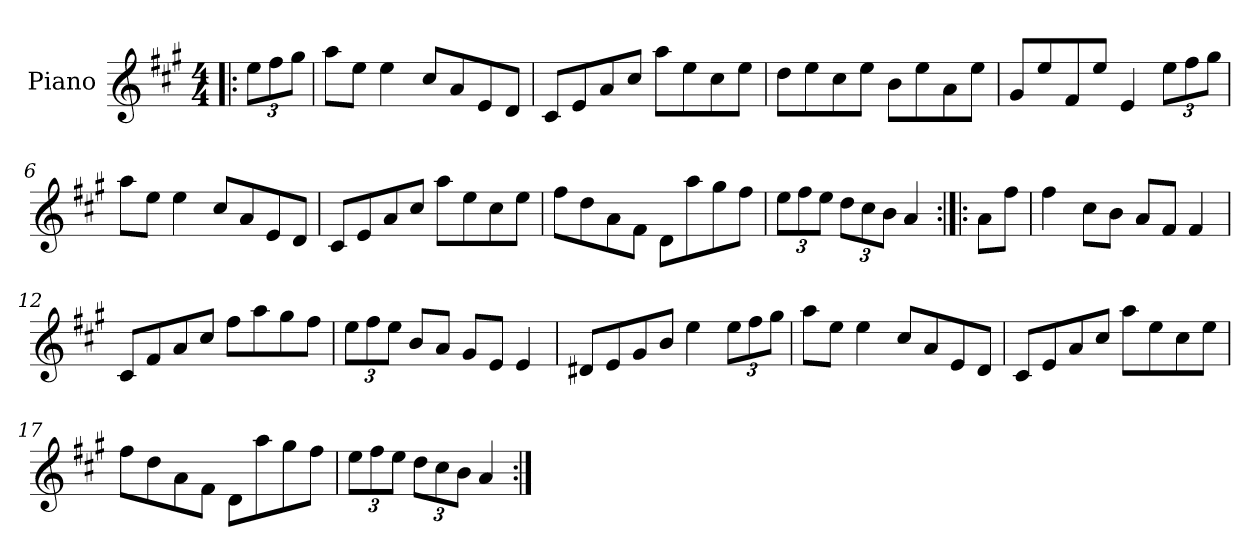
**kern
*part1
*staff1
*I"Piano
*I'Pno
*clefG2
*k[f#c#g#]
*A:
*M4/4
=1!|:
12ee\L
12ff#\
12gg#\J
=2
8aa\L
8ee\J
4ee\
8cc#/L
8a/
8e/
8d/J
=3
8c#/L
8e/
8a/
8cc#/J
8aa\L
8ee\
8cc#\
8ee\J
=4
8dd\L
8ee\
8cc#\
8ee\J
8b\L
8ee\
8a\
8ee\J
=5
8g#/L
8ee/
8f#/
8ee/J
4e/
12ee\L
12ff#\
12gg#\J
=6
8aa\L
8ee\J
4ee\
8cc#/L
8a/
8e/
8d/J
=7
8c#/L
8e/
8a/
8cc#/J
8aa\L
8ee\
8cc#\
8ee\J
=8
8ff#\L
8dd\
8a\
8f#\J
8d\L
8aa\
8gg#\
8ff#\J
=9
12ee\L
12ff#\
12ee\J
12dd\L
12cc#\
12b\J
4a/
=10:|!|:
8a\L
8ff#\J
=11
4ff#\
8cc#\L
8b\J
8a/L
8f#/J
4f#/
=12
8c#/L
8f#/
8a/
8cc#/J
8ff#\L
8aa\
8gg#\
8ff#\J
=13
12ee\L
12ff#\
12ee\J
8b/L
8a/J
8g#/L
8e/J
4e/
=14
8d#X/L
8e/
8g#/
8b/J
4ee\
12ee\L
12ff#\
12gg#\J
=15
8aa\L
8ee\J
4ee\
8cc#/L
8a/
8e/
8d/J
=16
8c#/L
8e/
8a/
8cc#/J
8aa\L
8ee\
8cc#\
8ee\J
=17
8ff#\L
8dd\
8a\
8f#\J
8d\L
8aa\
8gg#\
8ff#\J
=18
12ee\L
12ff#\
12ee\J
12dd\L
12cc#\
12b\J
4a/
=:|!
*-
